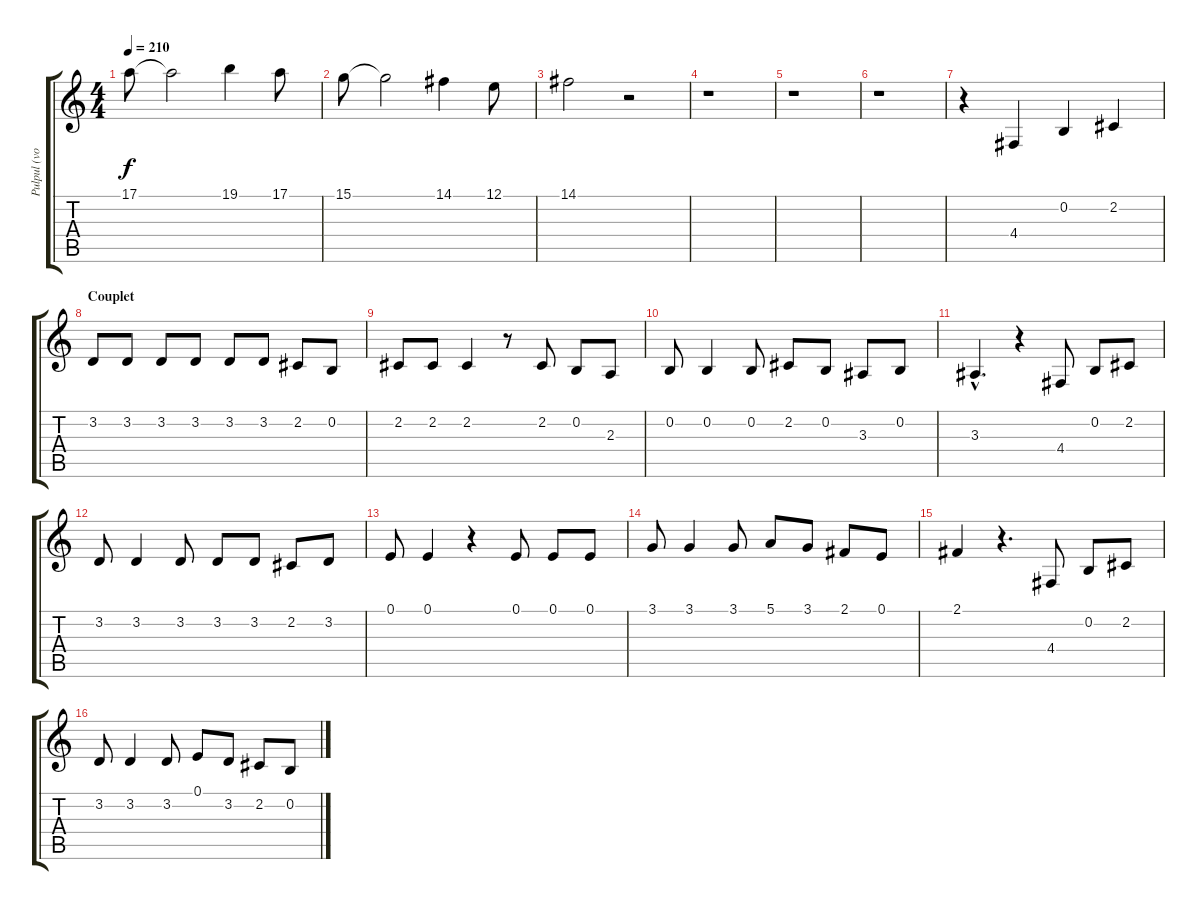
\track ("Pulpul (voice)" "Pulpul (vo") {instrument cello}
\staff {score tabs}
\tuning (E4 B3 G3 D3 A2 E2) {hide}
\ts (4 4)
\tempo 210
\clef g2
\ks c
17.1.8{dy f} 17.1{t}.2 19.1.4 17.1.8 |
15.1.8 15.1{t}.2 14.1.4 12.1.8 |
14.1.2 r.2 |
r.1 |
r.1 |
r.1 |
r.4 4.4.4 0.2.4 2.2.4 |
\section ("" "Couplet")
3.2.8 3.2.8 3.2.8 3.2.8 3.2.8 3.2.8 2.2.8 0.2.8 |
2.2.8 2.2.8 2.2.4 r.8 2.2.8 0.2.8 2.3.8 |
0.2.8 0.2.4 0.2.8 2.2.8 0.2.8 3.3.8 0.2.8 |
3.3{hac}.4{d} r.4 4.4.8 0.2.8 2.2.8 |
3.2.8 3.2.4 3.2.8 3.2.8 3.2.8 2.2.8 3.2.8 |
0.1.8 0.1.4 r.4 0.1.8 0.1.8 0.1.8 |
3.1.8 3.1.4 3.1.8 5.1.8 3.1.8 2.1.8 0.1.8 |
2.1.4 r.4{d} 4.4.8 0.2.8 2.2.8 |
3.2.8 3.2.4 3.2.8 0.1.8 3.2.8 2.2.8 0.2.8
